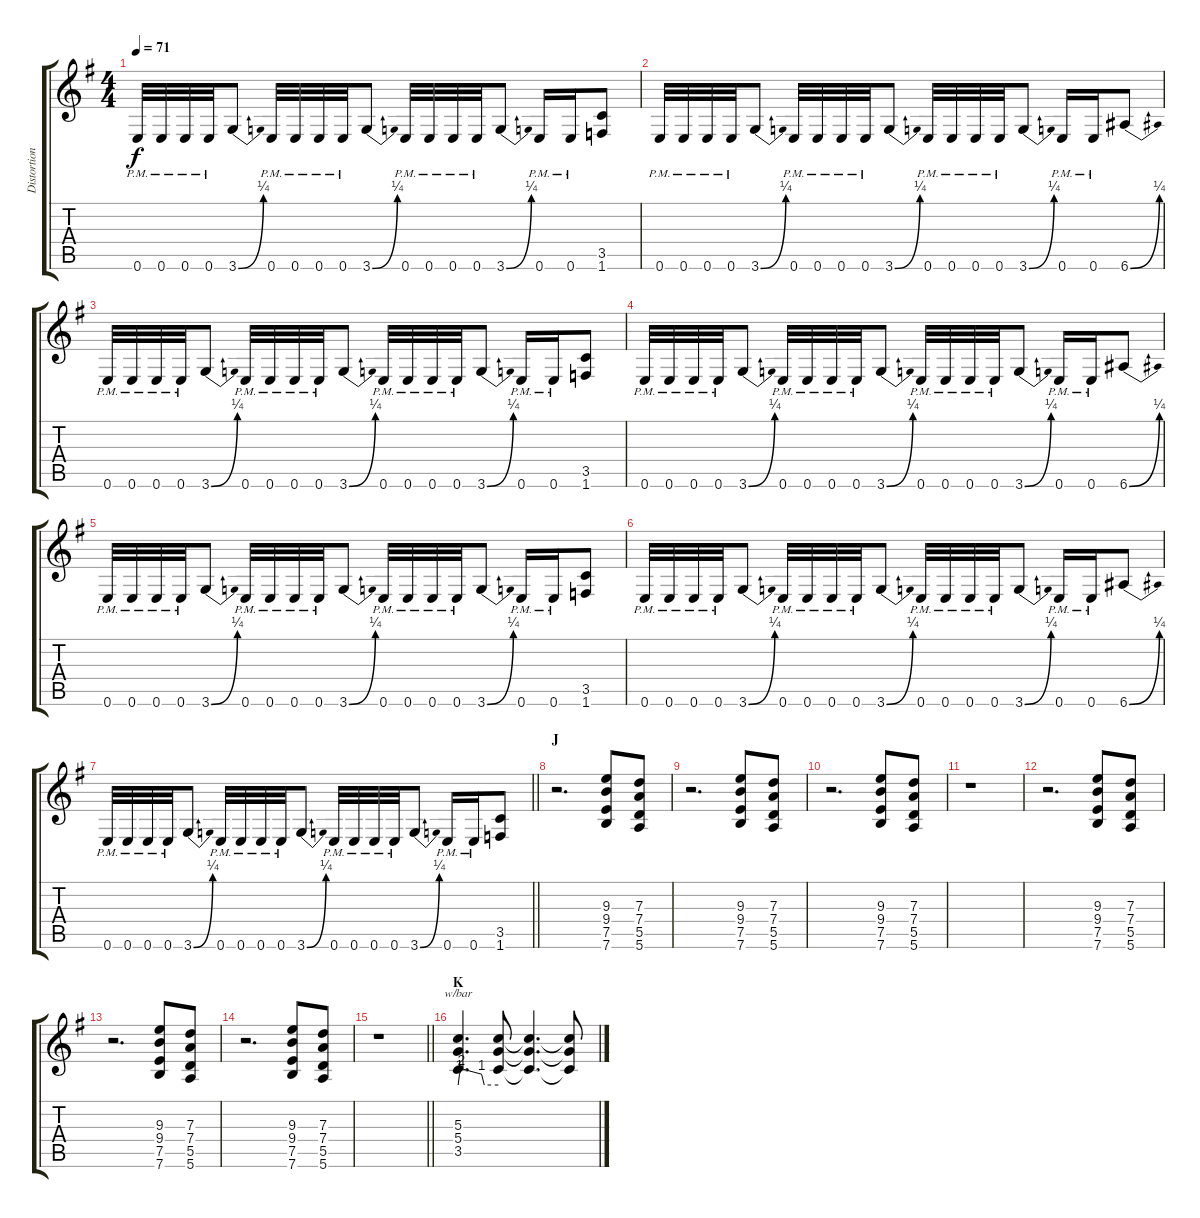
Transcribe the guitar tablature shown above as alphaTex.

\track ("Distortion 2" "Distortion") {instrument distortionguitar}
\staff {score tabs}
\tuning (E4 B3 G3 D3 A2 E2) {hide}
\ts (4 4)
\tempo 71
\clef g2
\ks g
0.6{pm}.32{dy f} 0.6{pm}.32 0.6{pm}.32 0.6{pm}.32 3.6{be (bend 0 0 60 1)}.8 0.6{pm}.32 0.6{pm}.32 0.6{pm}.32 0.6{pm}.32 3.6{be (bend 0 0 60 1)}.8 0.6{pm}.32 0.6{pm}.32 0.6{pm}.32 0.6{pm}.32 3.6{be (bend 0 0 60 1)}.8 0.6{pm}.16 0.6{pm}.16 (3.5 1.6).8 |
0.6{pm}.32 0.6{pm}.32 0.6{pm}.32 0.6{pm}.32 3.6{be (bend 0 0 60 1)}.8 0.6{pm}.32 0.6{pm}.32 0.6{pm}.32 0.6{pm}.32 3.6{be (bend 0 0 60 1)}.8 0.6{pm}.32 0.6{pm}.32 0.6{pm}.32 0.6{pm}.32 3.6{be (bend 0 0 60 1)}.8 0.6{pm}.16 0.6{pm}.16 6.6{be (bend 0 0 60 1)}.8 |
0.6{pm}.32 0.6{pm}.32 0.6{pm}.32 0.6{pm}.32 3.6{be (bend 0 0 60 1)}.8 0.6{pm}.32 0.6{pm}.32 0.6{pm}.32 0.6{pm}.32 3.6{be (bend 0 0 60 1)}.8 0.6{pm}.32 0.6{pm}.32 0.6{pm}.32 0.6{pm}.32 3.6{be (bend 0 0 60 1)}.8 0.6{pm}.16 0.6{pm}.16 (3.5 1.6).8 |
0.6{pm}.32 0.6{pm}.32 0.6{pm}.32 0.6{pm}.32 3.6{be (bend 0 0 60 1)}.8 0.6{pm}.32 0.6{pm}.32 0.6{pm}.32 0.6{pm}.32 3.6{be (bend 0 0 60 1)}.8 0.6{pm}.32 0.6{pm}.32 0.6{pm}.32 0.6{pm}.32 3.6{be (bend 0 0 60 1)}.8 0.6{pm}.16 0.6{pm}.16 6.6{be (bend 0 0 60 1)}.8 |
0.6{pm}.32 0.6{pm}.32 0.6{pm}.32 0.6{pm}.32 3.6{be (bend 0 0 60 1)}.8 0.6{pm}.32 0.6{pm}.32 0.6{pm}.32 0.6{pm}.32 3.6{be (bend 0 0 60 1)}.8 0.6{pm}.32 0.6{pm}.32 0.6{pm}.32 0.6{pm}.32 3.6{be (bend 0 0 60 1)}.8 0.6{pm}.16 0.6{pm}.16 (3.5 1.6).8 |
0.6{pm}.32 0.6{pm}.32 0.6{pm}.32 0.6{pm}.32 3.6{be (bend 0 0 60 1)}.8 0.6{pm}.32 0.6{pm}.32 0.6{pm}.32 0.6{pm}.32 3.6{be (bend 0 0 60 1)}.8 0.6{pm}.32 0.6{pm}.32 0.6{pm}.32 0.6{pm}.32 3.6{be (bend 0 0 60 1)}.8 0.6{pm}.16 0.6{pm}.16 6.6{be (bend 0 0 60 1)}.8 |
\barLineRight lightlight
0.6{pm}.32 0.6{pm}.32 0.6{pm}.32 0.6{pm}.32 3.6{be (bend 0 0 60 1)}.8 0.6{pm}.32 0.6{pm}.32 0.6{pm}.32 0.6{pm}.32 3.6{be (bend 0 0 60 1)}.8 0.6{pm}.32 0.6{pm}.32 0.6{pm}.32 0.6{pm}.32 3.6{be (bend 0 0 60 1)}.8 0.6{pm}.16 0.6{pm}.16 (3.5 1.6).8 |
\section ("" "J")
r.2{d} (9.3 9.4 7.5 7.6).8 (7.3 7.4 5.5 5.6).8 |
r.2{d} (9.3 9.4 7.5 7.6).8 (7.3 7.4 5.5 5.6).8 |
r.2{d} (9.3 9.4 7.5 7.6).8 (7.3 7.4 5.5 5.6).8 |
r.1 |
r.2{d} (9.3 9.4 7.5 7.6).8 (7.3 7.4 5.5 5.6).8 |
r.2{d} (9.3 9.4 7.5 7.6).8 (7.3 7.4 5.5 5.6).8 |
r.2{d} (9.3 9.4 7.5 7.6).8 (7.3 7.4 5.5 5.6).8 |
\barLineRight lightlight
r.1 |
\section ("" "K")
(5.3 5.4 3.5).4{d tbe (custom default 0 0 2 4 5 8 35 4 39 0 60 0)} (5.3{t} 5.4{t} 3.5{t}).8 (5.3{t} 5.4{t} 3.5{t}).4{d} (5.3{t} 5.4{t} 3.5{t}).8
